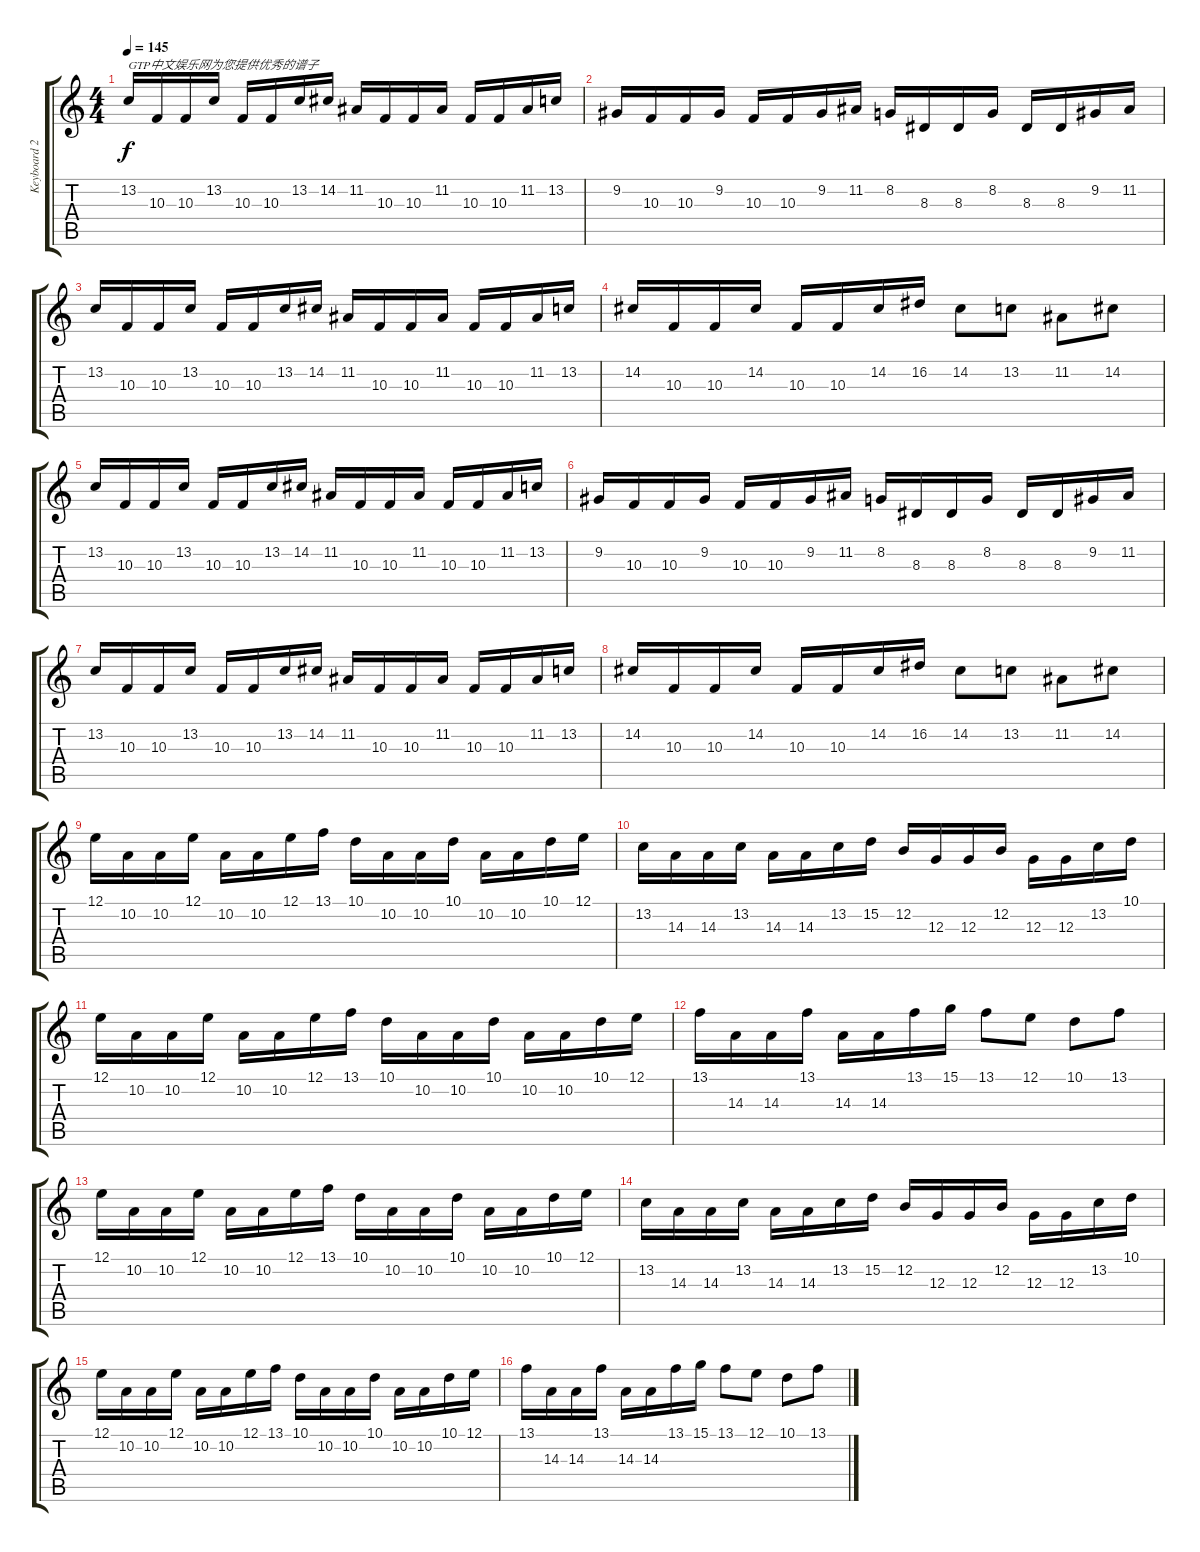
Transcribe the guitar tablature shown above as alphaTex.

\track ("Keyboard 2." "Keyboard 2") {instrument tremolostrings}
\staff {score tabs}
\tuning (E4 B3 G3 D3 A2 E2) {hide}
\ts (4 4)
\tempo 145
\clef g2
\ks c
13.2.16{txt "GTP中文娱乐网为您提供优秀的谱子" dy f instrument tremolostrings} 10.3.16 10.3.16 13.2.16 10.3.16 10.3.16 13.2.16 14.2.16 11.2.16 10.3.16 10.3.16 11.2.16 10.3.16 10.3.16 11.2.16 13.2.16 |
9.2.16 10.3.16 10.3.16 9.2.16 10.3.16 10.3.16 9.2.16 11.2.16 8.2.16 8.3.16 8.3.16 8.2.16 8.3.16 8.3.16 9.2.16 11.2.16 |
13.2.16 10.3.16 10.3.16 13.2.16 10.3.16 10.3.16 13.2.16 14.2.16 11.2.16 10.3.16 10.3.16 11.2.16 10.3.16 10.3.16 11.2.16 13.2.16 |
14.2.16 10.3.16 10.3.16 14.2.16 10.3.16 10.3.16 14.2.16 16.2.16 14.2.8 13.2.8 11.2.8 14.2.8 |
13.2.16 10.3.16 10.3.16 13.2.16 10.3.16 10.3.16 13.2.16 14.2.16 11.2.16 10.3.16 10.3.16 11.2.16 10.3.16 10.3.16 11.2.16 13.2.16 |
9.2.16 10.3.16 10.3.16 9.2.16 10.3.16 10.3.16 9.2.16 11.2.16 8.2.16 8.3.16 8.3.16 8.2.16 8.3.16 8.3.16 9.2.16 11.2.16 |
13.2.16 10.3.16 10.3.16 13.2.16 10.3.16 10.3.16 13.2.16 14.2.16 11.2.16 10.3.16 10.3.16 11.2.16 10.3.16 10.3.16 11.2.16 13.2.16 |
14.2.16 10.3.16 10.3.16 14.2.16 10.3.16 10.3.16 14.2.16 16.2.16 14.2.8 13.2.8 11.2.8 14.2.8 |
12.1.16 10.2.16 10.2.16 12.1.16 10.2.16 10.2.16 12.1.16 13.1.16 10.1.16 10.2.16 10.2.16 10.1.16 10.2.16 10.2.16 10.1.16 12.1.16 |
13.2.16 14.3.16 14.3.16 13.2.16 14.3.16 14.3.16 13.2.16 15.2.16 12.2.16 12.3.16 12.3.16 12.2.16 12.3.16 12.3.16 13.2.16 10.1.16 |
12.1.16 10.2.16 10.2.16 12.1.16 10.2.16 10.2.16 12.1.16 13.1.16 10.1.16 10.2.16 10.2.16 10.1.16 10.2.16 10.2.16 10.1.16 12.1.16 |
13.1.16 14.3.16 14.3.16 13.1.16 14.3.16 14.3.16 13.1.16 15.1.16 13.1.8 12.1.8 10.1.8 13.1.8 |
12.1.16 10.2.16 10.2.16 12.1.16 10.2.16 10.2.16 12.1.16 13.1.16 10.1.16 10.2.16 10.2.16 10.1.16 10.2.16 10.2.16 10.1.16 12.1.16 |
13.2.16 14.3.16 14.3.16 13.2.16 14.3.16 14.3.16 13.2.16 15.2.16 12.2.16 12.3.16 12.3.16 12.2.16 12.3.16 12.3.16 13.2.16 10.1.16 |
12.1.16 10.2.16 10.2.16 12.1.16 10.2.16 10.2.16 12.1.16 13.1.16 10.1.16 10.2.16 10.2.16 10.1.16 10.2.16 10.2.16 10.1.16 12.1.16 |
13.1.16 14.3.16 14.3.16 13.1.16 14.3.16 14.3.16 13.1.16 15.1.16 13.1.8 12.1.8 10.1.8 13.1.8
